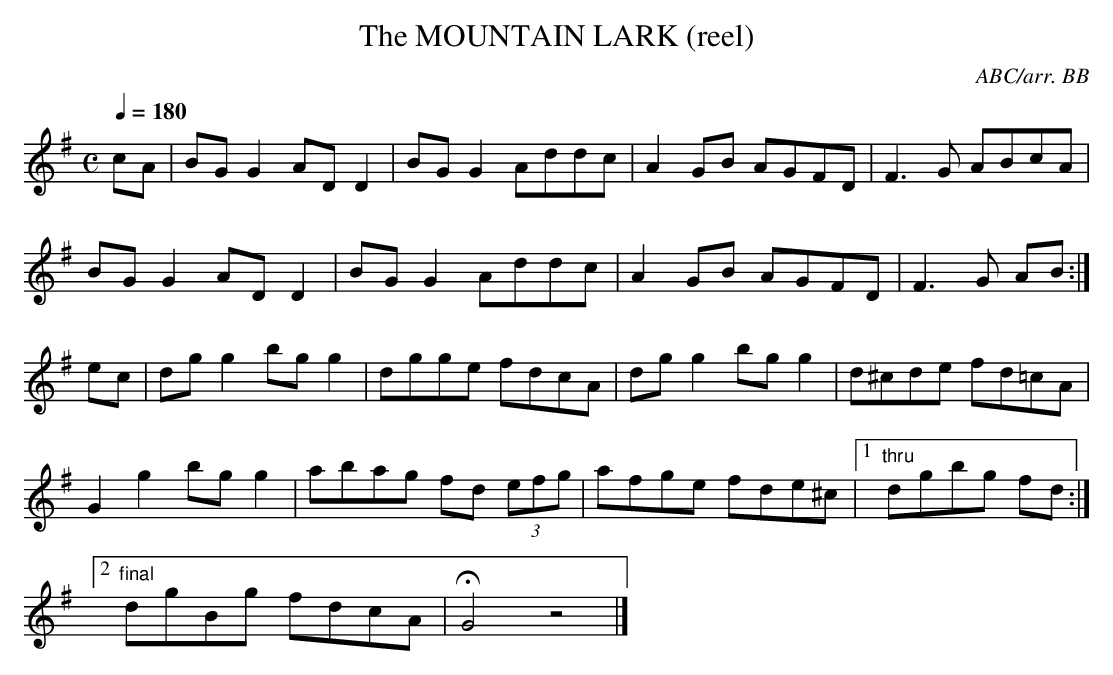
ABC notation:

X:1
T:MOUNTAIN LARK (reel), The
C:ABC/arr. BB
M:C
L:1/8
Q:1/4=180
K:G
cA|BGG2 ADD2|BGG2 Addc|A2GB AGFD|F3G ABcA|
BGG2 ADD2|BGG2 Addc|A2GB AGFD|F3G AB :|
ec|dgg2 bgg2|dgge fdcA|dgg2 bgg2|d^cde fd=cA|
G2g2 bgg2|abag fd (3efg|afge fde^c|1 "thru"dgbg fd:|
[2 "final"dgBg fdcA|HG4z4|]
